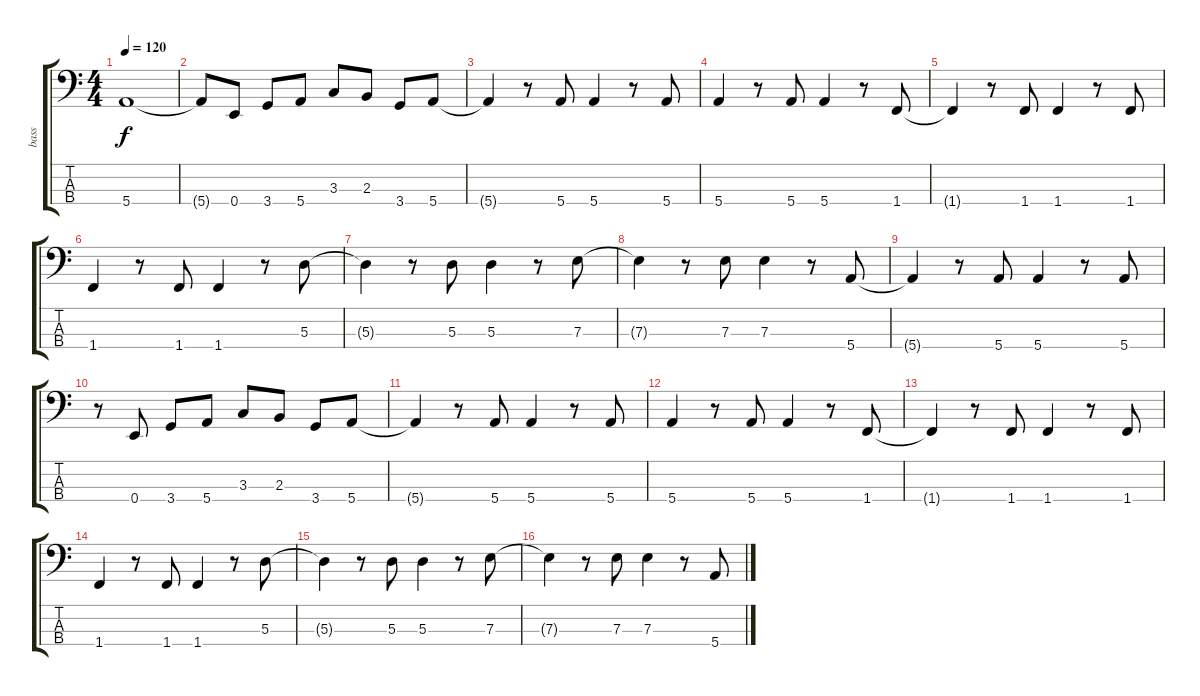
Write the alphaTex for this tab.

\track ("bass" "bass") {instrument electricbassfinger}
\staff {score tabs}
\tuning (G2 D2 A1 E1) {hide}
\ts (4 4)
\tempo 120
\clef f4
\ks c
5.4{t}.1{dy f} |
5.4{t}.8 0.4.8 3.4.8 5.4.8 3.3.8 2.3.8 3.4.8 5.4.8 |
5.4{t}.4 r.8 5.4.8 5.4.4 r.8 5.4.8 |
5.4.4 r.8 5.4.8 5.4.4 r.8 1.4.8 |
1.4{t}.4 r.8 1.4.8 1.4.4 r.8 1.4.8 |
1.4.4 r.8 1.4.8 1.4.4 r.8 5.3.8 |
5.3{t}.4 r.8 5.3.8 5.3.4 r.8 7.3.8 |
7.3{t}.4 r.8 7.3.8 7.3.4 r.8 5.4.8 |
5.4{t}.4 r.8 5.4.8 5.4.4 r.8 5.4.8 |
r.8 0.4.8 3.4.8 5.4.8 3.3.8 2.3.8 3.4.8 5.4.8 |
5.4{t}.4 r.8 5.4.8 5.4.4 r.8 5.4.8 |
5.4.4 r.8 5.4.8 5.4.4 r.8 1.4.8 |
1.4{t}.4 r.8 1.4.8 1.4.4 r.8 1.4.8 |
1.4.4 r.8 1.4.8 1.4.4 r.8 5.3.8 |
5.3{t}.4 r.8 5.3.8 5.3.4 r.8 7.3.8 |
7.3{t}.4 r.8 7.3.8 7.3.4 r.8 5.4.8
